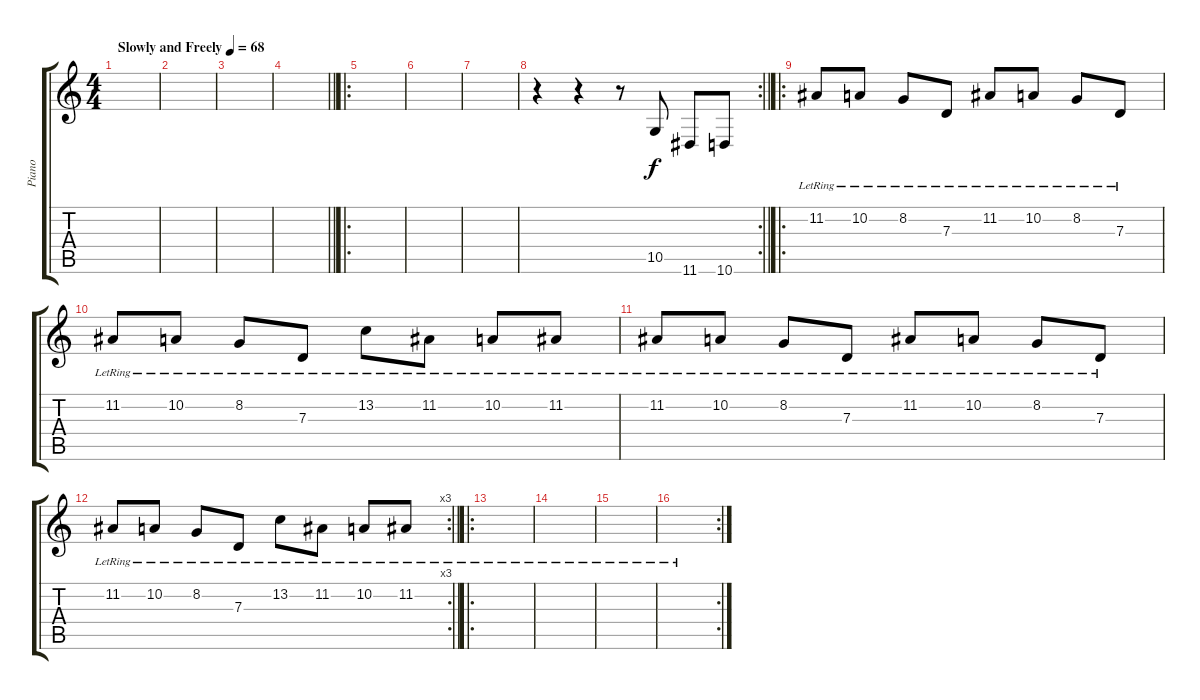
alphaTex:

\track ("Piano" "Piano") {instrument acousticgrandpiano}
\staff {score tabs}
\tuning (E4 B3 G3 D3 A2 E2) {hide}
\ts (4 4)
\tempo (68 "Slowly and Freely")
\clef g2
\ks c
|
|
|
\barLineRight lightlight
|
\ro
\section ("" "")
|
|
|
\rc 2
\barLineRight lightlight
r.4 r.4 r.8 10.5.8 11.6.8 10.6.8 |
\ro
\section ("" "")
11.2{lr}.8 10.2{lr}.8 8.2{lr}.8 7.3{lr}.8 11.2{lr}.8 10.2{lr}.8 8.2{lr}.8 7.3{lr}.8 |
11.2{lr}.8 10.2{lr}.8 8.2{lr}.8 7.3{lr}.8 13.2{lr}.8 11.2{lr}.8 10.2{lr}.8 11.2{lr}.8 |
11.2{lr}.8 10.2{lr}.8 8.2{lr}.8 7.3{lr}.8 11.2{lr}.8 10.2{lr}.8 8.2{lr}.8 7.3{lr}.8 |
\rc 3
\barLineRight lightlight
11.2{lr}.8 10.2{lr}.8 8.2{lr}.8 7.3{lr}.8 13.2{lr}.8 11.2{lr}.8 10.2{lr}.8 11.2{lr}.8 |
\ro
\section ("" "")
|
|
|
\rc 2
